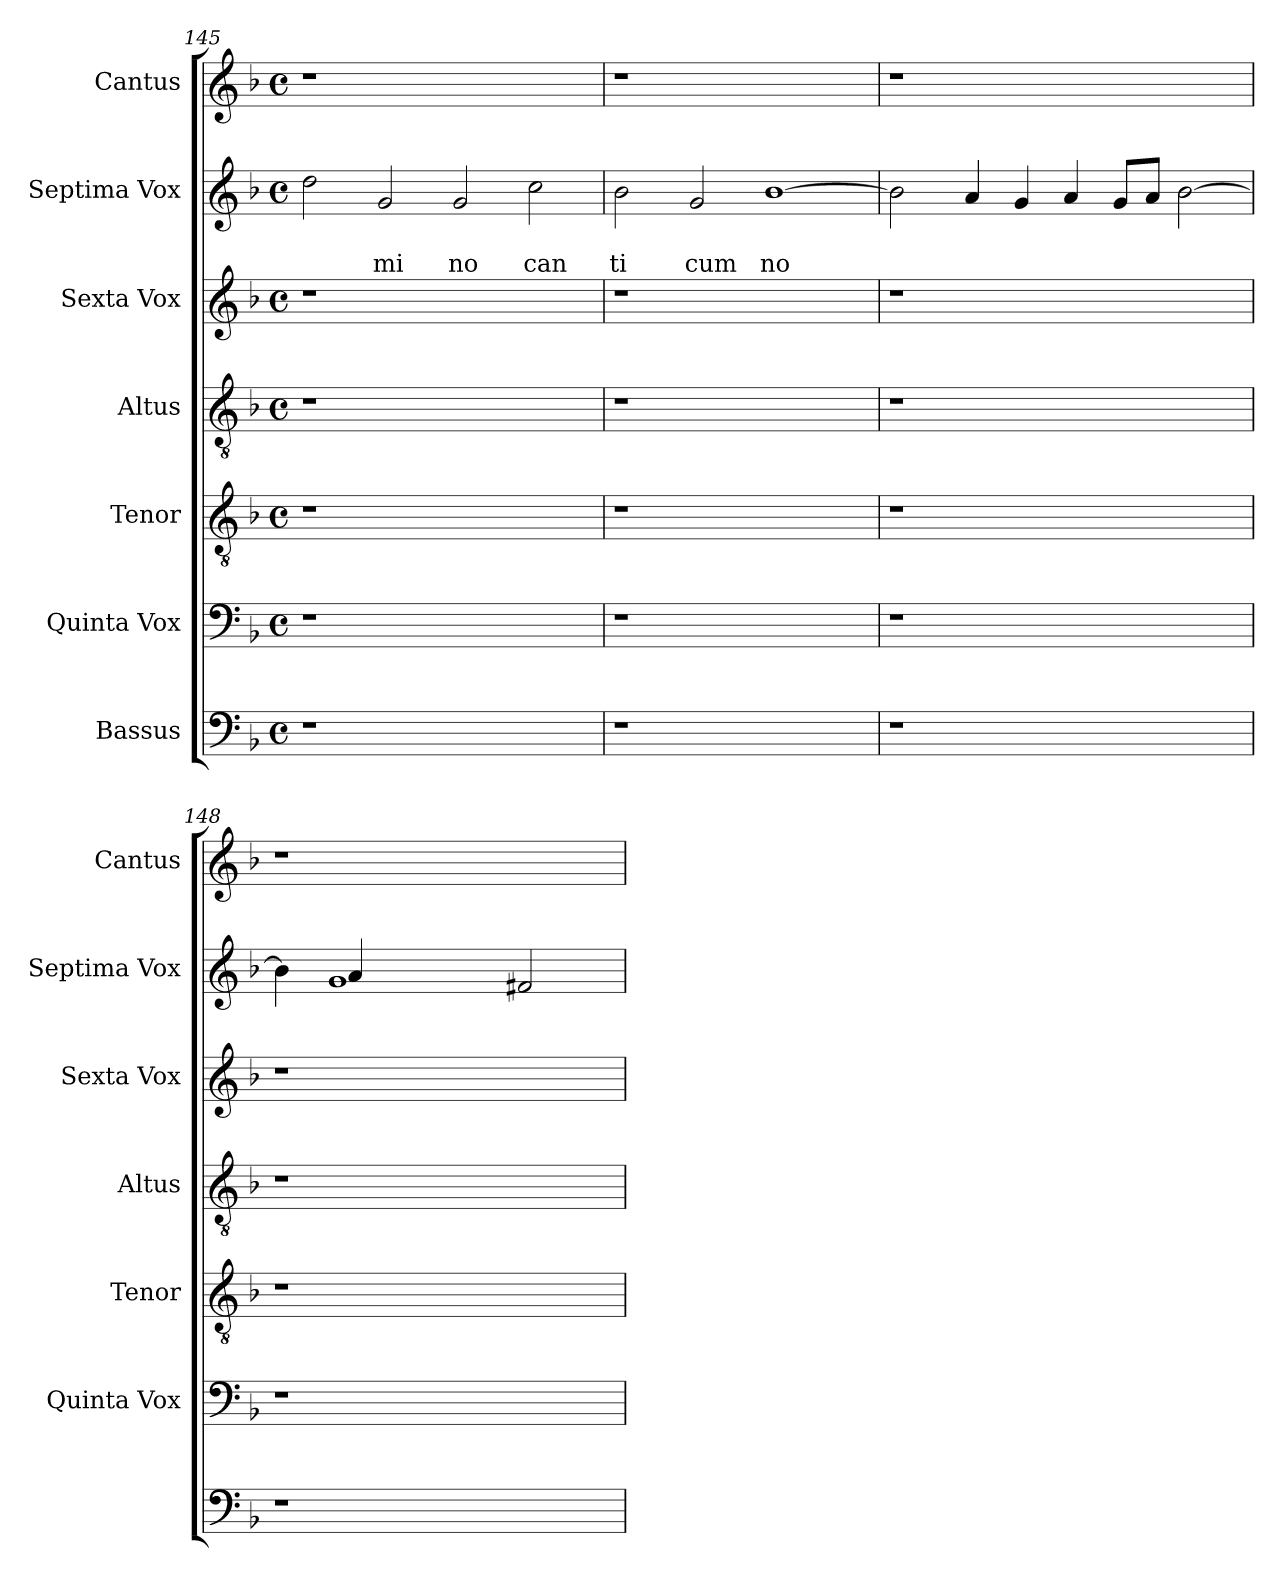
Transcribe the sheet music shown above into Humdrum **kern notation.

**kern	**kern	**kern	**kern	**kern	**kern	**text	**text	**kern
*part7	*part6	*part5	*part4	*part3	*part2	*part2	*part2	*part1
*staff7	*staff6	*staff5	*staff4	*staff3	*staff2	*staff2	*staff2	*staff1
*I"Bassus	*I"Quinta Vox	*I"Tenor	*I"Altus	*I"Sexta Vox	*I"Septima Vox	*	*	*I"Cantus
*	*I'Quinta Vox	*I'Tenor	*I'Altus	*I'Sexta Vox	*I'Septima Vox	*	*	*I'Cantus
*clefF4	*clefF4	*clefGv2	*clefGv2	*clefG2	*clefG2	*	*	*clefG2
*k[b-]	*k[b-]	*k[b-]	*k[b-]	*k[b-]	*k[b-]	*	*	*k[b-]
*F:	*F:	*F:	*F:	*F:	*F:	*	*	*F:
*M4/4	*M4/4	*M4/4	*M4/4	*M4/4	*M4/4	*	*	*M4/4
*met(c)	*met(c)	*met(c)	*met(c)	*met(c)	*met(c)	*	*	*met(c)
=145	=145	=145	=145	=145	=145	=145	=145	=145
1r	1r	1r	1r	1r	2dd\	.	.	1r
!	!	!	!	!	!	!	!LO:LY:b	!
.	.	.	.	.	2g/	.	mi	.
!	!	!	!	!	!	!	!LO:LY:b	!
1ryy	1ryy	1ryy	1ryy	1ryy	2g/	.	no	1ryy
!	!	!	!	!	!	!	!LO:LY:b	!
.	.	.	.	.	2cc\	.	can	.
=146	=146	=146	=146	=146	=146	=146	=146	=146
!	!	!	!	!	!	!	!LO:LY:b	!
1r	1r	1r	1r	1r	2b-\	.	ti	1r
!	!	!	!	!	!	!	!LO:LY:b	!
.	.	.	.	.	2g/	.	cum	.
!	!	!	!	!	!	!	!LO:LY:b	!
1ryy	1ryy	1ryy	1ryy	1ryy	[>1b-	.	no	1ryy
=147	=147	=147	=147	=147	=147	=147	=147	=147
1r	1r	1r	1r	1r	2b-\]	.	.	1r
.	.	.	.	.	4a/	.	.	.
.	.	.	.	.	4g/	.	.	.
1ryy	1ryy	1ryy	1ryy	1ryy	4a/	.	.	1ryy
.	.	.	.	.	8g/L	.	.	.
.	.	.	.	.	8a/J	.	.	.
.	.	.	.	.	[>2b-\	.	.	.
=148	=148	=148	=148	=148	=148	=148	=148	=148
*	*	*	*	*	*^	*	*	*
1r	1r	1r	1r	1r	4b-\]	4ryy	.	.	1r
.	.	.	.	.	1g	4a/	.	.	.
.	.	.	.	.	.	1ryy	.	.	.
2.ryy	2.ryy	2.ryy	2.ryy	2.ryy	.	.	.	.	2.ryy
.	.	.	.	.	2f#/	.	.	.	.
.	.	.	.	.	.	4ryy	.	.	.
*	*	*	*	*	*v	*v	*	*	*
=	=	=	=	=	=	=	=	=
*-	*-	*-	*-	*-	*-	*-	*-	*-
